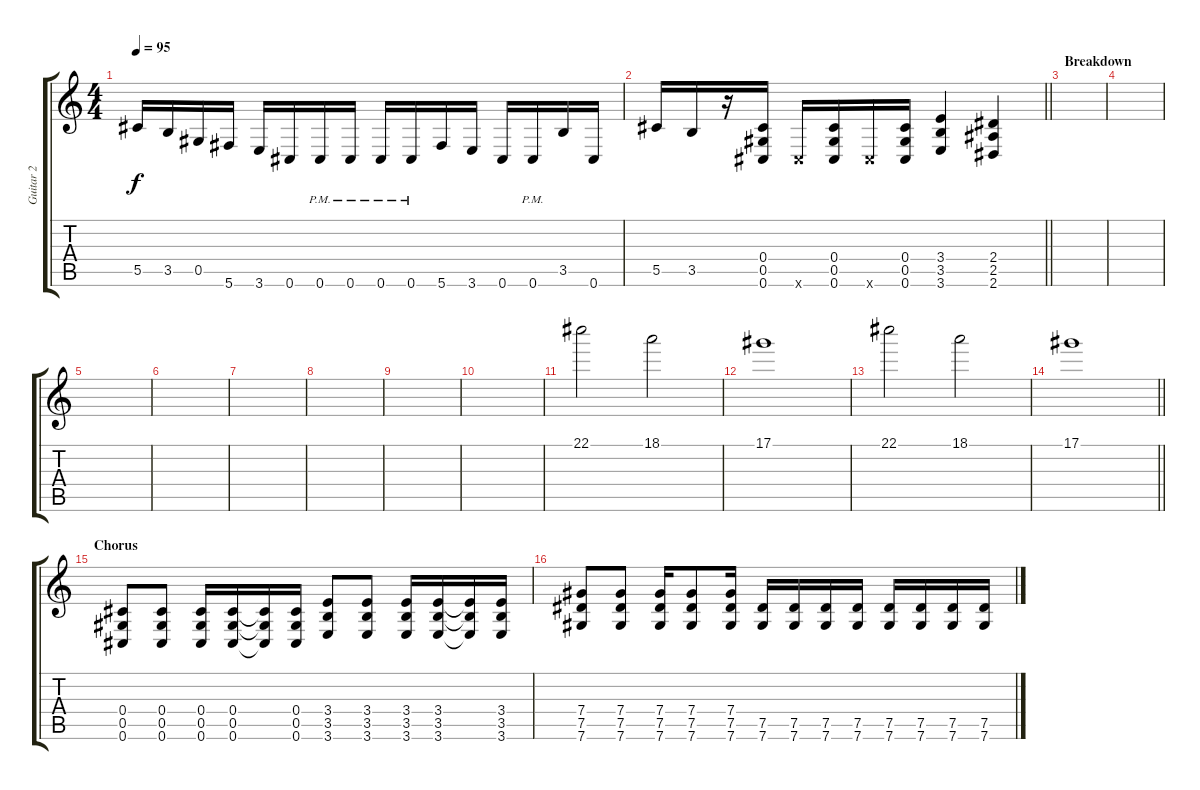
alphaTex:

\track ("Guitar 2" "Guitar 2") {instrument distortionguitar}
\staff {score tabs}
\tuning (Eb4 Bb3 Gb3 Db3 Ab2 Db2) {hide}
\ts (4 4)
\tempo 95
\clef g2
\ks c
5.5.16{dy f} 3.5.16 0.5.16 5.6.16 3.6.16 0.6.16 0.6{pm}.16 0.6{pm}.16 0.6{pm}.16 0.6{pm}.16 5.6.16 3.6.16 0.6.16 0.6{pm}.16 3.5.16 0.6.16 |
\barLineRight lightlight
5.5.16 3.5.16 r.16 (0.4 0.5 0.6).16 0.6{x}.16 (0.4 0.5 0.6).16 0.6{x}.16 (0.4 0.5 0.6).16 (3.4 3.5 3.6).4 (2.4 2.5 2.6).4 |
\section ("" "Breakdown")
|
|
|
|
|
|
|
|
22.1.2{volume 14 instrument lead8bassandlead} 18.1.2 |
17.1.1 |
22.1.2{volume 14 instrument lead8bassandlead} 18.1.2 |
\barLineRight lightlight
17.1.1 |
\section ("" "Chorus")
(0.4 0.5 0.6).8{volume 16 balance 0 instrument distortionguitar} (0.4 0.5 0.6).8 (0.4 0.5 0.6).16 (0.4 0.5 0.6).16 (0.4{t} 0.5{t} 0.6{t}).16 (0.4 0.5 0.6).16 (3.4 3.5 3.6).8 (3.4 3.5 3.6).8 (3.4 3.5 3.6).16 (3.4 3.5 3.6).16 (3.4{t} 3.5{t} 3.6{t}).16 (3.4 3.5 3.6).16 |
(7.4 7.5 7.6).8 (7.4 7.5 7.6).8 (7.4 7.5 7.6).16 (7.4 7.5 7.6).8 (7.4 7.5 7.6).16 (7.5 7.6).16 (7.5 7.6).16 (7.5 7.6).16 (7.5 7.6).16 (7.5 7.6).16 (7.5 7.6).16 (7.5 7.6).16 (7.5 7.6).16
